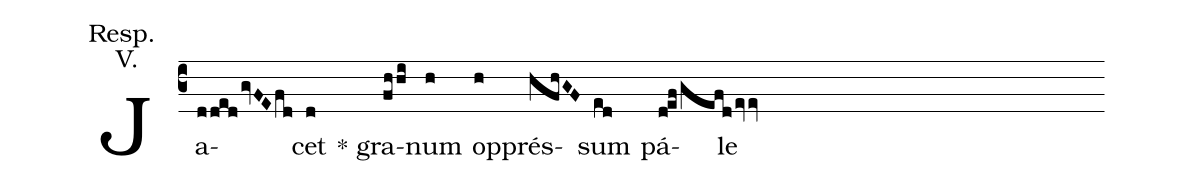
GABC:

annotation: Resp. ;
annotation: V.;
%%
(c3) Ja(ddedgvFEfd)cet(d) * gra(fhhi)num(h) op(h)prés(hfhGF)sum(ed) pá(defgefdevev)le()
